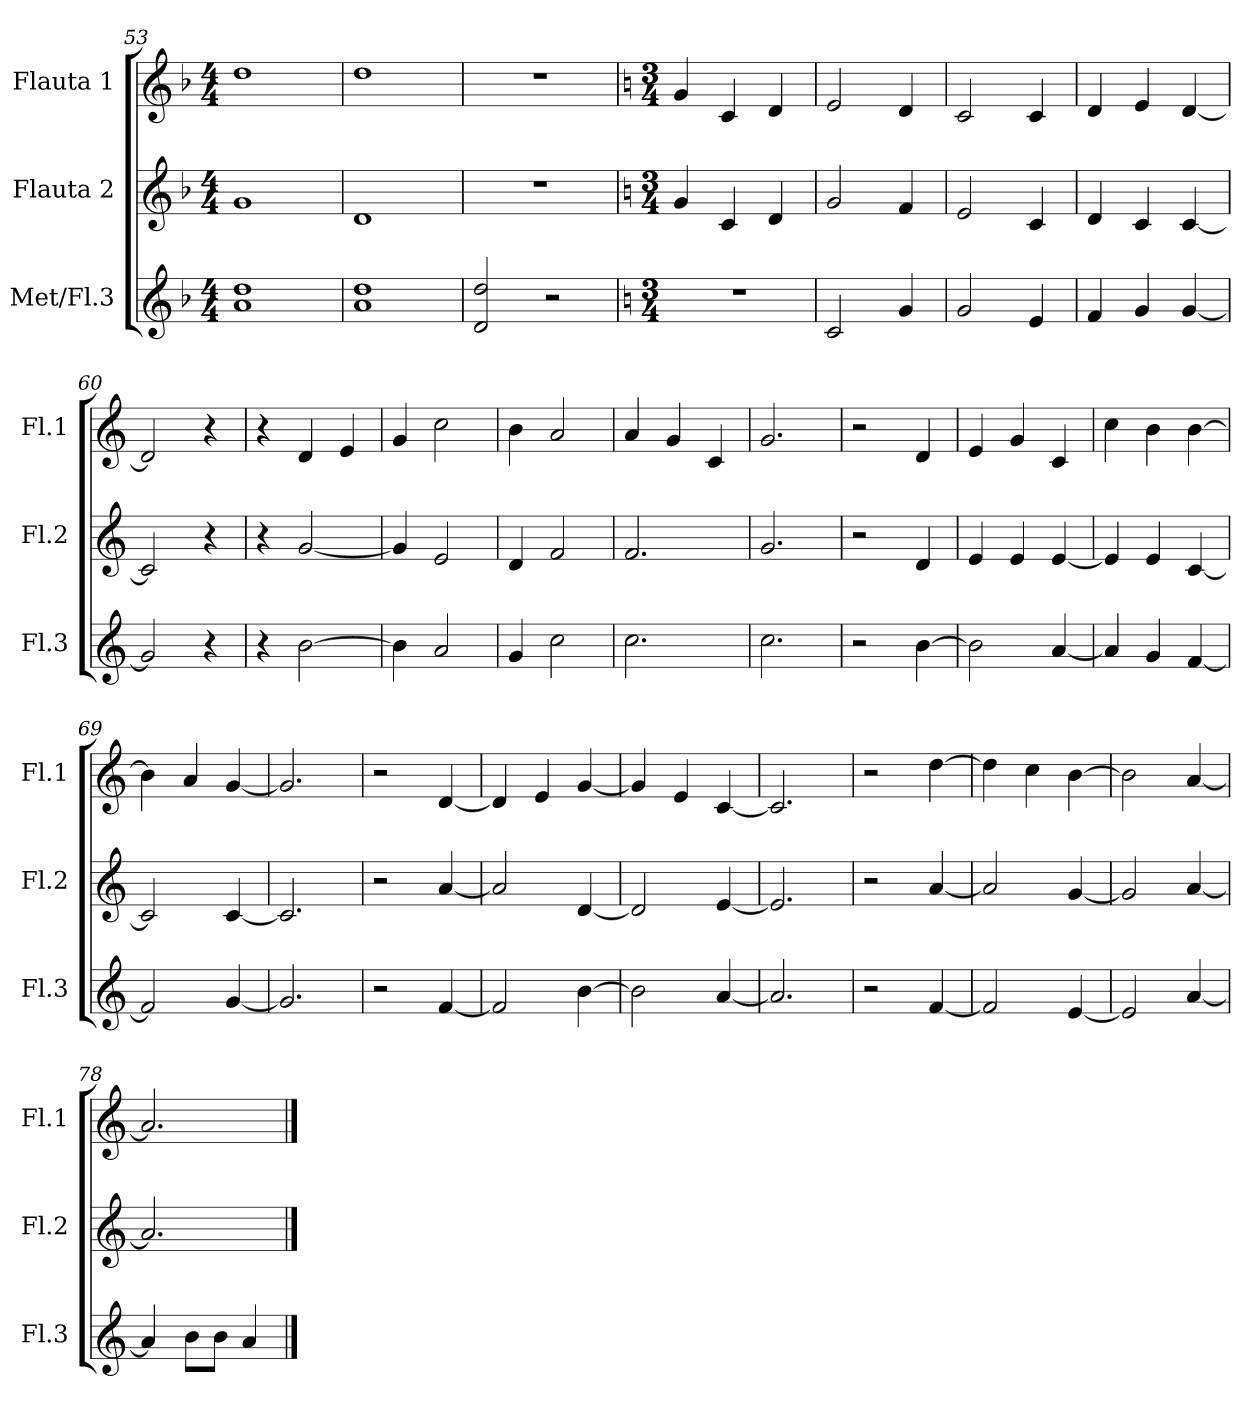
**kern	**kern	**kern
*part3	*part2	*part1
*staff3	*staff2	*staff1
*I"Met/Fl.3	*I"Flauta 2	*I"Flauta 1
*I'Fl.3	*I'Fl.2	*I'Fl.1
*clefG2	*clefG2	*clefG2
*k[b-]	*k[b-]	*k[b-]
*M4/4	*M4/4	*M4/4
=53	=53	=53
1a 1dd	1g	1dd
=54	=54	=54
1a 1dd	1d	1dd
=55	=55	=55
2d/ 2dd/	1r	1r
2r	.	.
=56	=56	=56
*k[]	*k[]	*k[]
*M3/4	*M3/4	*M3/4
2.r	4g/	4g/
.	4c/	4c/
.	4d/	4d/
=57	=57	=57
2c/	2g/	2e/
4g/	4f/	4d/
=58	=58	=58
2g/	2e/	2c/
4e/	4c/	4c/
=59	=59	=59
4f/	4d/	4d/
4g/	4c/	4e/
[4g/	[4c/	[4d/
=60	=60	=60
2g/]	2c/]	2d/]
4r	4r	4r
=61	=61	=61
4r	4r	4r
[2b\	[2g/	4d/
.	.	4e/
!!LO:PB:g=z
=62	=62	=62
4b\]	4g/]	4g/
2a/	2e/	2cc\
=63	=63	=63
4g/	4d/	4b\
2cc\	2f/	2a/
=64	=64	=64
2.cc\	2.f/	4a/
.	.	4g/
.	.	4c/
=65	=65	=65
2.cc\	2.g/	2.g/
=66	=66	=66
2r	2r	2r
[4b\	4d/	4d/
=67	=67	=67
2b\]	4e/	4e/
.	4e/	4g/
[4a/	[4e/	4c/
=68	=68	=68
4a/]	4e/]	4cc\
4g/	4e/	4b\
[4f/	[4c/	[4b\
=69	=69	=69
2f/]	2c/]	4b\]
.	.	4a/
[4g/	[4c/	[4g/
=70	=70	=70
2.g/]	2.c/]	2.g/]
=71	=71	=71
2r	2r	2r
[4f/	[4a/	[4d/
=72	=72	=72
2f/]	2a/]	4d/]
.	.	4e/
[4b\	[4d/	[4g/
!!LO:LB:g=z
=73	=73	=73
2b\]	2d/]	4g/]
.	.	4e/
[4a/	[4e/	[4c/
=74	=74	=74
2.a/]	2.e/]	2.c/]
=75	=75	=75
2r	2r	2r
[4f/	[4a/	[4dd\
=76	=76	=76
2f/]	2a/]	4dd\]
.	.	4cc\
[4e/	[4g/	[4b\
=77	=77	=77
2e/]	2g/]	2b\]
[4a/	[4a/	[4a/
=78	=78	=78
4a/]	2.a/]	2.a/]
8b\L	.	.
8b\J	.	.
4a/	.	.
==	==	==
*-	*-	*-
